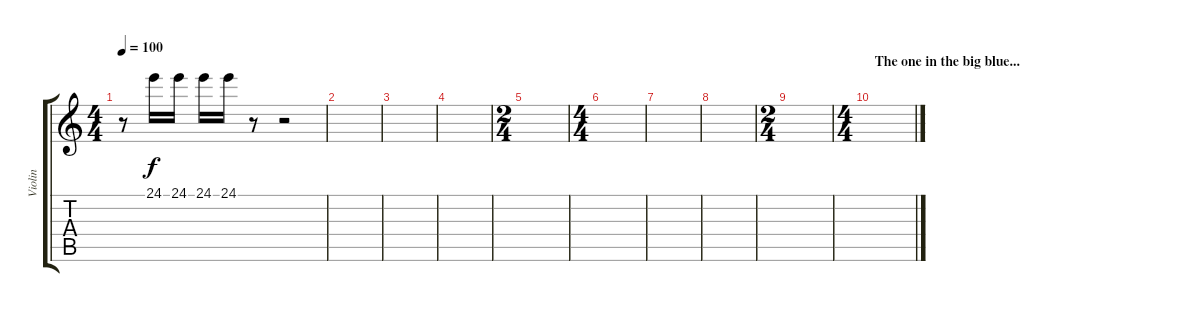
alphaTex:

\track ("Violin" "Violin") {instrument stringensemble1}
\staff {score tabs}
\tuning (E4 B3 G3 D3 A2 E2) {hide}
\ts (4 4)
\tempo 100
\clef g2
\ks c
r.8{dy f} 24.1.16 24.1.16 24.1.16 24.1.16 r.8 r.2 |
|
|
|
\ts (2 4)
|
\ts (4 4)
|
|
|
\ts (2 4)
|
\ts (4 4)
\section ("" "The one in the big blue...")
